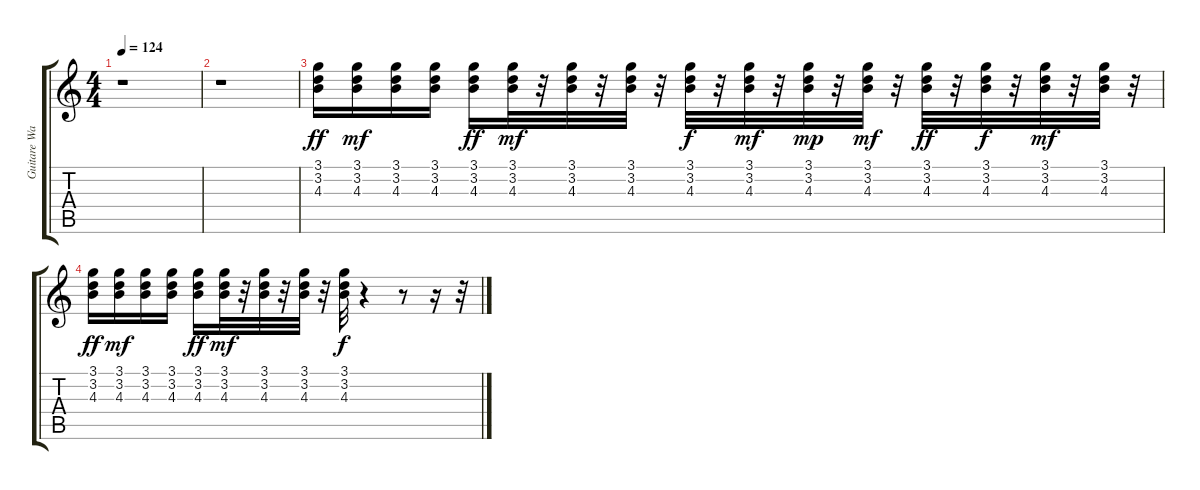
\track ("Guitare Wah" "Guitare Wa") {instrument electricguitarclean}
\staff {score tabs}
\tuning (E4 B3 G3 D3 A2 E2) {hide}
\ts (4 4)
\tempo 124
\clef g2
\ks c
r.1{dy f} |
r.1 |
(3.1 3.2 4.3).16{dy ff} (3.1 3.2 4.3).16{dy mf} (3.1 3.2 4.3).16 (3.1 3.2 4.3).16 (3.1 3.2 4.3).16{dy ff} (3.1 3.2 4.3).32{dy mf} r.32 (3.1 3.2 4.3).32 r.32 (3.1 3.2 4.3).32 r.32 (3.1 3.2 4.3).32{dy f} r.32 (3.1 3.2 4.3).32{dy mf} r.32 (3.1 3.2 4.3).32{dy mp} r.32 (3.1 3.2 4.3).32{dy mf} r.32 (3.1 3.2 4.3).32{dy ff} r.32 (3.1 3.2 4.3).32{dy f} r.32 (3.1 3.2 4.3).32{dy mf} r.32 (3.1 3.2 4.3).32 r.32 |
(3.1 3.2 4.3).16{dy ff} (3.1 3.2 4.3).16{dy mf} (3.1 3.2 4.3).16 (3.1 3.2 4.3).16 (3.1 3.2 4.3).16{dy ff} (3.1 3.2 4.3).32{dy mf} r.32 (3.1 3.2 4.3).32 r.32 (3.1 3.2 4.3).32 r.32 (3.1 3.2 4.3).32{dy f} r.4 r.8 r.16 r.32
